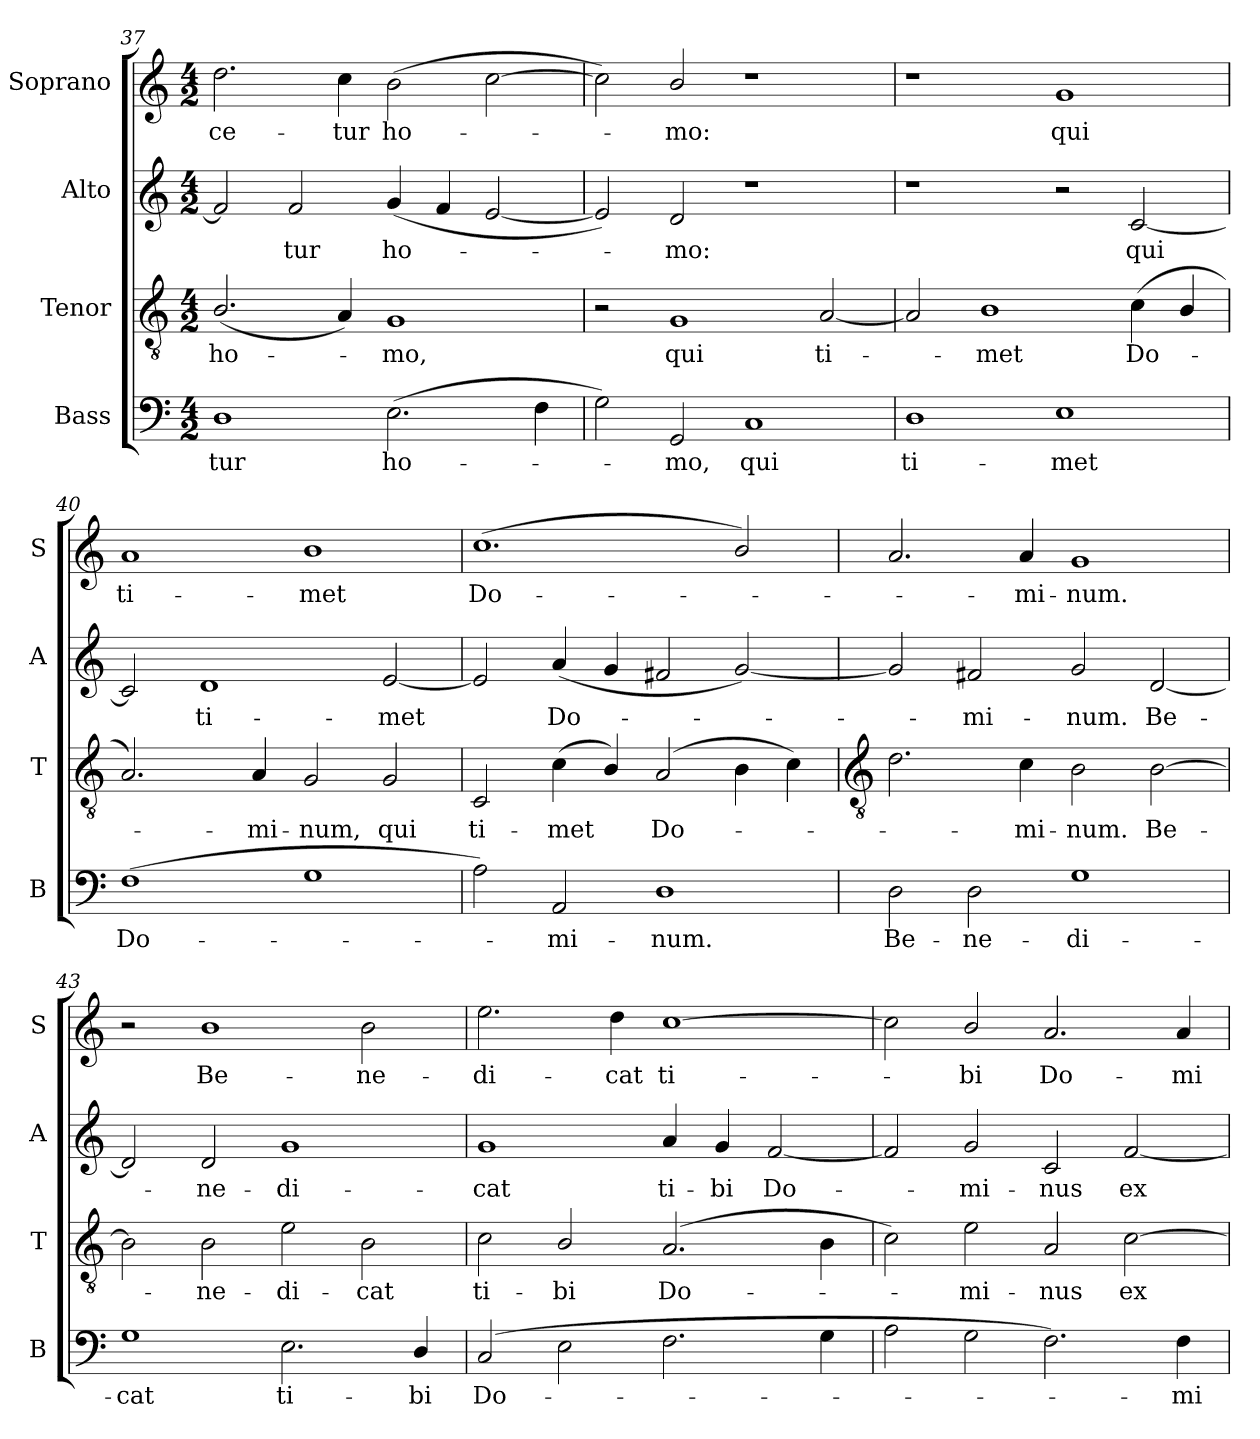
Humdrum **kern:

**kern	**text	**kern	**text	**kern	**text	**kern	**text
*part4	*part4	*part3	*part3	*part2	*part2	*part1	*part1
*staff4	*staff4	*staff3	*staff3	*staff2	*staff2	*staff1	*staff1
*I"Bass	*	*I"Tenor	*	*I"Alto	*	*I"Soprano	*
*I'B	*	*I'T	*	*I'A	*	*I'S	*
*clefF4	*	*clefGv2	*	*clefG2	*	*clefG2	*
*k[]	*	*k[]	*	*k[]	*	*k[]	*
*C:	*	*C:	*	*C:	*	*C:	*
*M4/2	*	*M4/2	*	*M4/2	*	*M4/2	*
=37	=37	=37	=37	=37	=37	=37	=37
!	!LO:LY:b	!	!LO:LY:b	!	!	!	!LO:LY:b
1D	tur	(<2.B/	ho-	2f]	.	2.dd	-ce-
!	!	!	!	!	!LO:LY:b	!	!
.	.	.	.	2f	tur	.	.
!	!	!	!	!	!	!	!LO:LY:b
.	.	4A)	.	.	.	4cc	-tur
!	!LO:LY:b	!	!LO:LY:b	!	!LO:LY:b	!	!LO:LY:b
(>2.E	ho-	1G	mo,	(<4g	ho-	(>2b	ho-
.	.	.	.	4f	.	.	.
.	.	.	.	[2e	.	[2cc	.
4F	.	.	.	.	.	.	.
=38	=38	=38	=38	=38	=38	=38	=38
2G)	.	2r	.	2e])	.	2cc])	.
!	!LO:LY:b	!	!LO:LY:b	!	!LO:LY:b	!	!LO:LY:b
2GG	mo,	1G	qui	2d	mo:	2b/	mo:
!	!LO:LY:b	!	!	!	!	!	!
1C	qui	.	.	1r	.	1r	.
!	!	!	!LO:LY:b	!	!	!	!
.	.	[2A	ti-	.	.	.	.
=39	=39	=39	=39	=39	=39	=39	=39
!	!LO:LY:b	!	!	!	!	!	!
1D	ti-	2A]	.	1r	.	1r	.
!	!	!	!LO:LY:b	!	!	!	!
.	.	1B	met	.	.	.	.
!	!LO:LY:b	!	!	!	!	!	!LO:LY:b
1E	-met	.	.	2r	.	1g	qui
!	!	!	!LO:LY:b	!	!LO:LY:b	!	!
.	.	(<4c	Do-	[2c	qui	.	.
.	.	4B/	.	.	.	.	.
=40	=40	=40	=40	=40	=40	=40	=40
!	!LO:LY:b	!	!	!	!	!	!LO:LY:b
(>1F	Do-	2.A)	.	2c]	.	1a	ti-
!	!	!	!	!	!LO:LY:b	!	!
.	.	.	.	1d	ti-	.	.
!	!	!	!LO:LY:b	!	!	!	!
.	.	4A	mi-	.	.	.	.
!	!	!	!LO:LY:b	!	!	!	!LO:LY:b
1G	.	2G	-num,	.	.	1b	-met
!	!	!	!LO:LY:b	!	!LO:LY:b	!	!
.	.	2G	qui	[2e	-met	.	.
=41	=41	=41	=41	=41	=41	=41	=41
!	!	!	!LO:LY:b	!	!	!	!LO:LY:b
2A)	.	2C	ti-	2e]	.	(<1.cc	Do-
!	!LO:LY:b	!	!LO:LY:b	!	!LO:LY:b	!	!
2AA	mi-	(<4c	-met	(<4a	Do-	.	.
.	.	4B/)	.	4g	.	.	.
!	!LO:LY:b	!	!LO:LY:b	!	!	!	!
1D	-num.	(>2A	Do-	2f#X	.	.	.
.	.	4B	.	[2g)	.	2b/)	.
.	.	4c)	.	.	.	.	.
!!LO:LB:g=z
=42	=42	=42	=42	=42	=42	=42	=42
*	*	*clefGv2	*	*	*	*	*
!	!LO:LY:b	!	!	!	!	!	!
2D	Be-	2.d	.	2g]	.	2.a	.
!	!LO:LY:b	!	!	!	!LO:LY:b	!	!
2D	-ne-	.	.	2f#X	mi-	.	.
!	!	!	!LO:LY:b	!	!	!	!LO:LY:b
.	.	4c	mi-	.	.	4a	mi-
!	!LO:LY:b	!	!LO:LY:b	!	!LO:LY:b	!	!LO:LY:b
1G	-di-	2B	-num.	2g	-num.	1g	-num.
!	!	!	!LO:LY:b	!	!LO:LY:b	!	!
.	.	[2B	Be-	[2d	Be-	.	.
=43	=43	=43	=43	=43	=43	=43	=43
!	!LO:LY:b	!	!	!	!	!	!
1G	-cat	2B]	.	2d]	.	2r	.
!	!	!	!LO:LY:b	!	!LO:LY:b	!	!LO:LY:b
.	.	2B	ne-	2d	ne-	1b	Be-
!	!LO:LY:b	!	!LO:LY:b	!	!LO:LY:b	!	!
2.E	ti-	2e	-di-	1g	-di-	.	.
!	!	!	!LO:LY:b	!	!	!	!LO:LY:b
.	.	2B	-cat	.	.	2b	-ne-
!	!LO:LY:b	!	!	!	!	!	!
4D/	-bi	.	.	.	.	.	.
=44	=44	=44	=44	=44	=44	=44	=44
!	!LO:LY:b	!	!LO:LY:b	!	!LO:LY:b	!	!LO:LY:b
(>2C	Do-	2c	ti-	1g	-cat	2.ee	-di-
!	!	!	!LO:LY:b	!	!	!	!
2E	.	2B/	-bi	.	.	.	.
!	!	!	!	!	!	!	!LO:LY:b
.	.	.	.	.	.	4dd	-cat
!	!	!	!LO:LY:b	!	!LO:LY:b	!	!LO:LY:b
2.F	.	(>2.A	Do-	4a	ti-	[1cc	ti-
!	!	!	!	!	!LO:LY:b	!	!
.	.	.	.	4g	-bi	.	.
!	!	!	!	!	!LO:LY:b	!	!
.	.	.	.	[2f	Do-	.	.
4G	.	4B	.	.	.	.	.
=45	=45	=45	=45	=45	=45	=45	=45
2A	.	2c)	.	2f]	.	2cc]	.
!	!	!	!LO:LY:b	!	!LO:LY:b	!	!LO:LY:b
2G	.	2e	mi-	2g	mi-	2b/	bi
!	!	!	!LO:LY:b	!	!LO:LY:b	!	!LO:LY:b
2.F)	.	2A	-nus	2c	-nus	2.a	Do-
!	!	!	!LO:LY:b	!	!LO:LY:b	!	!
.	.	[2c	ex	[2f	ex	.	.
!	!LO:LY:b	!	!	!	!	!	!LO:LY:b
4F	mi-	.	.	.	.	4a	-mi-
=	=	=	=	=	=	=	=
*-	*-	*-	*-	*-	*-	*-	*-
